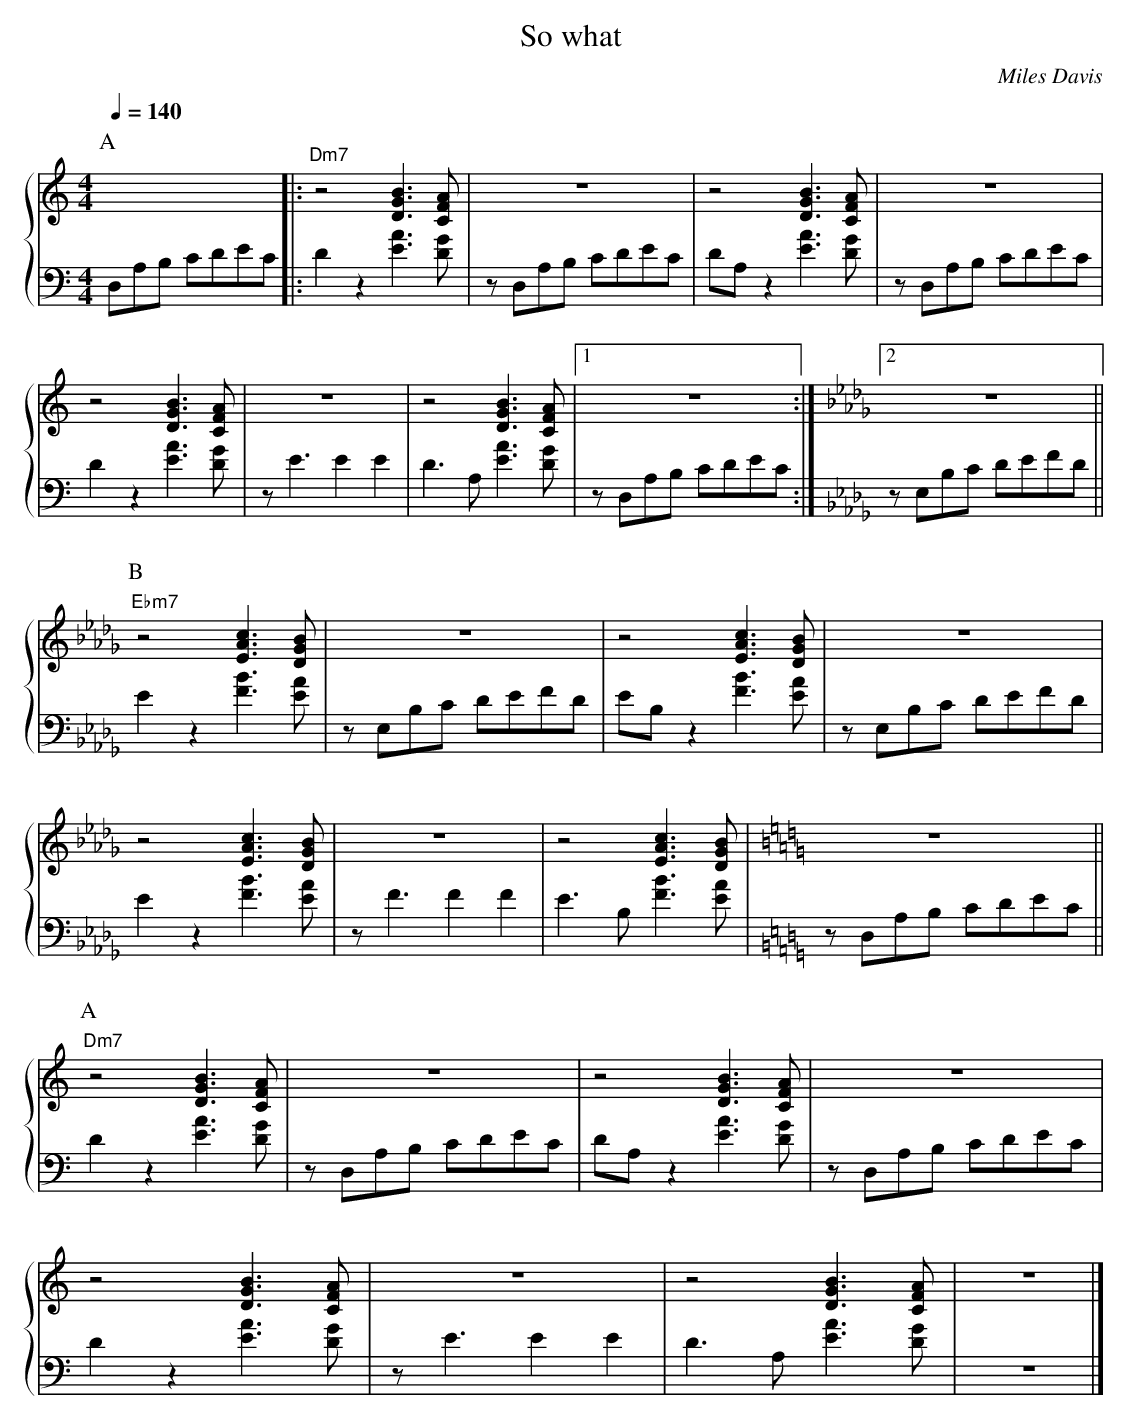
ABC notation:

X:1
T:So what
C:Miles Davis
M:4/4
L:1/8
Q:1/4=140
%%staves {RH LH}
V:RH clef=G
V:LH clef=F
K:Ddorian
P:A
V:RH
x7 |: "Dm7"z4 [D3G3B3][CFA] | z8 | z4 [D3G3B3][CFA] | z8 |
z4 [D3G3B3][CFA] | z8 | z4 [D3G3B3][CFA] |[1 z8 :|[K:Ebdorian][2 z8 ||
V:LH
D,A,B, CDEC |: D2z2 [E3A3][DG] | zD,A,B, CDEC | DA,z2 [E3A3][DG] | zD,A,B, CDEC |
D2z2 [E3A3][DG] | zE3 E2E2 | D3A, [E3A3][DG] |[1 zD,A,B, CDEC :|[K:Ebdorian][2 zE,B,C DEFD ||
P:B
V:RH
"Ebm7"z4 [E3A3c3][DGB] | z8 | z4 [E3A3c3][DGB] | z8 |
z4 [E3A3c3][DGB] | z8 | z4 [E3A3c3][DGB] |[K:Ddorian] z8 ||
V:LH
E2z2 [F3B3][EA] | zE,B,C DEFD | EB,z2 [F3B3][EA] | zE,B,C DEFD |
E2z2 [F3B3][EA] | zF3 F2F2 | E3B, [F3B3][EA] |[K:Ddorian] zD,A,B, CDEC ||
P:A
V:RH
"Dm7"z4 [D3G3B3][CFA] | z8 | z4 [D3G3B3][CFA] | z8 |
z4 [D3G3B3][CFA] | z8 | z4 [D3G3B3][CFA] | z8 |]
V:LH
D2z2 [E3A3][DG] | zD,A,B, CDEC | DA,z2 [E3A3][DG] | zD,A,B, CDEC |
D2z2 [E3A3][DG] | zE3 E2E2 | D3A, [E3A3][DG] | z8 |]
